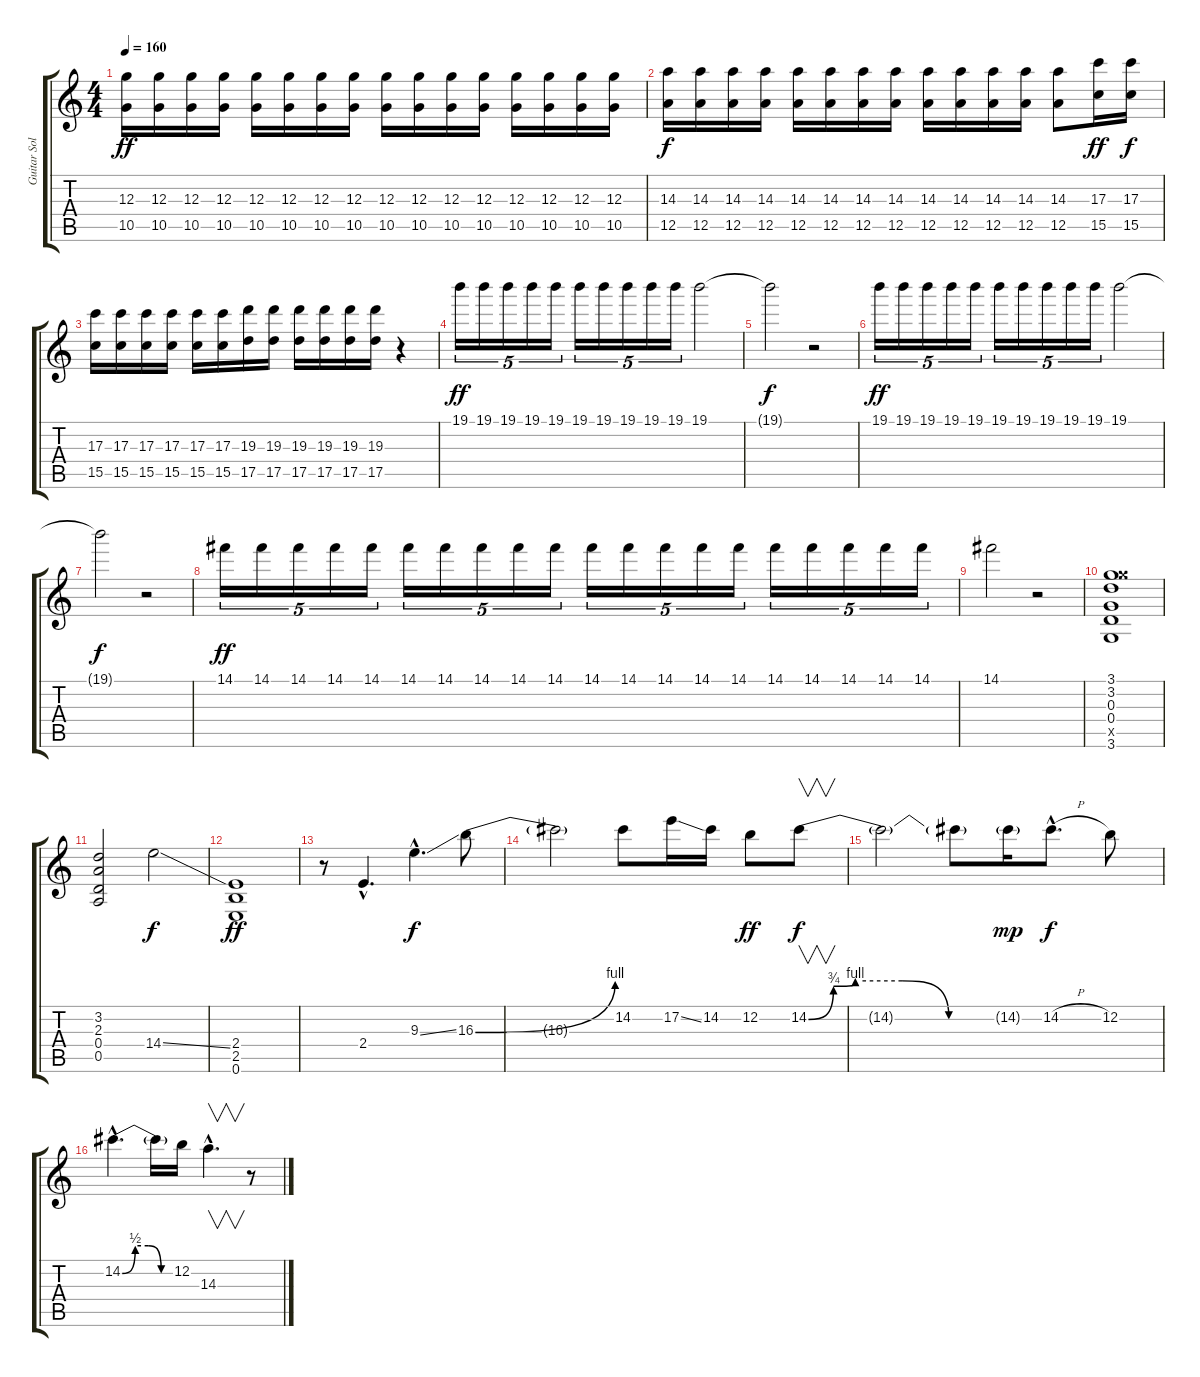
\track ("Guitar Solo" "Guitar Sol") {instrument distortionguitar}
\staff {score tabs}
\tuning (E4 B3 G3 D3 A2 E2) {hide}
\ts (4 4)
\tempo 160
\clef g2
\ks c
(12.3 10.5).16{dy ff} (12.3 10.5).16 (12.3 10.5).16 (12.3 10.5).16 (12.3 10.5).16 (12.3 10.5).16 (12.3 10.5).16 (12.3 10.5).16 (12.3 10.5).16 (12.3 10.5).16 (12.3 10.5).16 (12.3 10.5).16 (12.3 10.5).16 (12.3 10.5).16 (12.3 10.5).16 (12.3 10.5).16 |
(14.3 12.5).16{dy f} (14.3 12.5).16 (14.3 12.5).16 (14.3 12.5).16 (14.3 12.5).16 (14.3 12.5).16 (14.3 12.5).16 (14.3 12.5).16 (14.3 12.5).16 (14.3 12.5).16 (14.3 12.5).16 (14.3 12.5).16 (14.3 12.5).8 (17.3 15.5).16{dy ff} (17.3 15.5).16{dy f} |
(17.3 15.5).16 (17.3 15.5).16 (17.3 15.5).16 (17.3 15.5).16 (17.3 15.5).16 (17.3 15.5).16 (19.3 17.5).16 (19.3 17.5).16 (19.3 17.5).16 (19.3 17.5).16 (19.3 17.5).16 (19.3 17.5).16 r.4 |
19.1.16{tu (5 4) dy ff} 19.1.16{tu (5 4)} 19.1.16{tu (5 4)} 19.1.16{tu (5 4)} 19.1.16{tu (5 4)} 19.1.16{tu (5 4)} 19.1.16{tu (5 4)} 19.1.16{tu (5 4)} 19.1.16{tu (5 4)} 19.1.16{tu (5 4)} 19.1.2 |
19.1{t}.2{dy f} r.2 |
19.1.16{tu (5 4) dy ff} 19.1.16{tu (5 4)} 19.1.16{tu (5 4)} 19.1.16{tu (5 4)} 19.1.16{tu (5 4)} 19.1.16{tu (5 4)} 19.1.16{tu (5 4)} 19.1.16{tu (5 4)} 19.1.16{tu (5 4)} 19.1.16{tu (5 4)} 19.1.2 |
19.1{t}.2{dy f} r.2 |
14.1.16{tu (5 4) dy ff} 14.1.16{tu (5 4)} 14.1.16{tu (5 4)} 14.1.16{tu (5 4)} 14.1.16{tu (5 4)} 14.1.16{tu (5 4)} 14.1.16{tu (5 4)} 14.1.16{tu (5 4)} 14.1.16{tu (5 4)} 14.1.16{tu (5 4)} 14.1.16{tu (5 4)} 14.1.16{tu (5 4)} 14.1.16{tu (5 4)} 14.1.16{tu (5 4)} 14.1.16{tu (5 4)} 14.1.16{tu (5 4)} 14.1.16{tu (5 4)} 14.1.16{tu (5 4)} 14.1.16{tu (5 4)} 14.1.16{tu (5 4)} |
14.1.2 r.2 |
(3.1 3.2 0.3 0.4 22.5{x} 3.6).1 |
(3.2 2.3 0.4 0.5).2 14.4{ss}.2{dy f} |
(2.4 2.5 0.6).1{dy ff} |
r.8 2.4{hac}.4{d} 9.3{ss hac}.4{d dy f} 16.3{be (bend 0 0 60 4)}.8 |
16.3{t}.2 14.2.8 17.2{ss}.16 14.2.16 12.2.8{dy ff} 14.2{be (custom 0 0 8 3 15 4 30 4 45 0 60 0)}.8{v dy f} |
14.2{t}.2 14.2{t}.8 14.2{g}.16{dy mp} 14.2{h hac}.8{d dy f} 12.2.8 |
14.2{be (custom 0 0 15 2 30 2 45 0 60 0) hac}.4{d} 14.2{t}.16 12.2.16 14.3{hac}.4{v d} r.8
